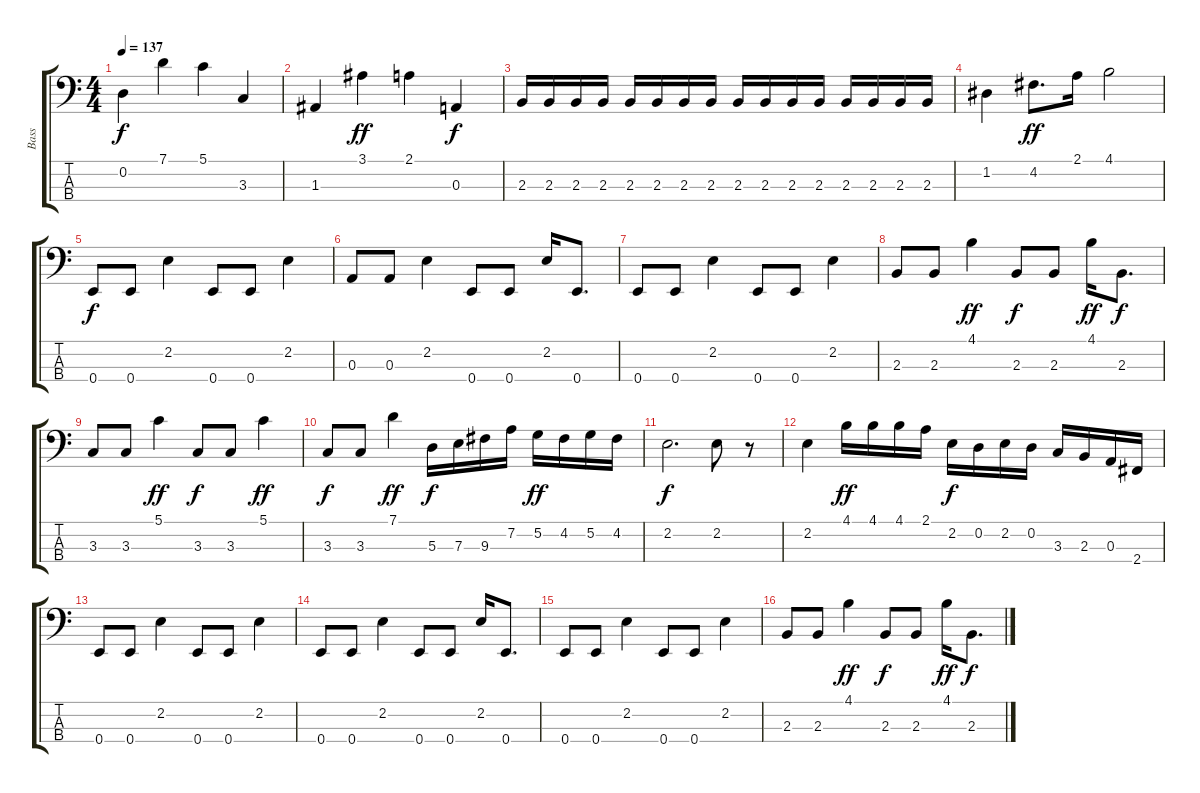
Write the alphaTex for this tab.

\track ("Bass" "Bass") {instrument electricbassfinger}
\staff {score tabs}
\tuning (G2 D2 A1 E1) {hide}
\ts (4 4)
\tempo 137
\clef f4
\ks c
0.2.4{dy f} 7.1.4 5.1.4 3.3.4 |
1.3.4 3.1.4{dy ff} 2.1.4 0.3.4{dy f} |
2.3.16 2.3.16 2.3.16 2.3.16 2.3.16 2.3.16 2.3.16 2.3.16 2.3.16 2.3.16 2.3.16 2.3.16 2.3.16 2.3.16 2.3.16 2.3.16 |
1.2.4 4.2.8{d dy ff} 2.1.16 4.1.2 |
0.4.8{dy f} 0.4.8 2.2.4 0.4.8 0.4.8 2.2.4 |
0.3.8 0.3.8 2.2.4 0.4.8 0.4.8 2.2.16 0.4.8{d} |
0.4.8 0.4.8 2.2.4 0.4.8 0.4.8 2.2.4 |
2.3.8 2.3.8 4.1.4{dy ff} 2.3.8{dy f} 2.3.8 4.1.16{dy ff} 2.3.8{d dy f} |
3.3.8 3.3.8 5.1.4{dy ff} 3.3.8{dy f} 3.3.8 5.1.4{dy ff} |
3.3.8{dy f} 3.3.8 7.1.4{dy ff} 5.3.16{dy f} 7.3.16 9.3.16 7.2.16 5.2.16{dy ff} 4.2.16 5.2.16 4.2.16 |
2.2.2{d dy f} 2.2.8 r.8 |
2.2.4 4.1.16{dy ff} 4.1.16 4.1.16 2.1.16 2.2.16{dy f} 0.2.16 2.2.16 0.2.16 3.3.16 2.3.16 0.3.16 2.4.16 |
0.4.8 0.4.8 2.2.4 0.4.8 0.4.8 2.2.4 |
0.4.8 0.4.8 2.2.4 0.4.8 0.4.8 2.2.16 0.4.8{d} |
0.4.8 0.4.8 2.2.4 0.4.8 0.4.8 2.2.4 |
2.3.8 2.3.8 4.1.4{dy ff} 2.3.8{dy f} 2.3.8 4.1.16{dy ff} 2.3.8{d dy f}
